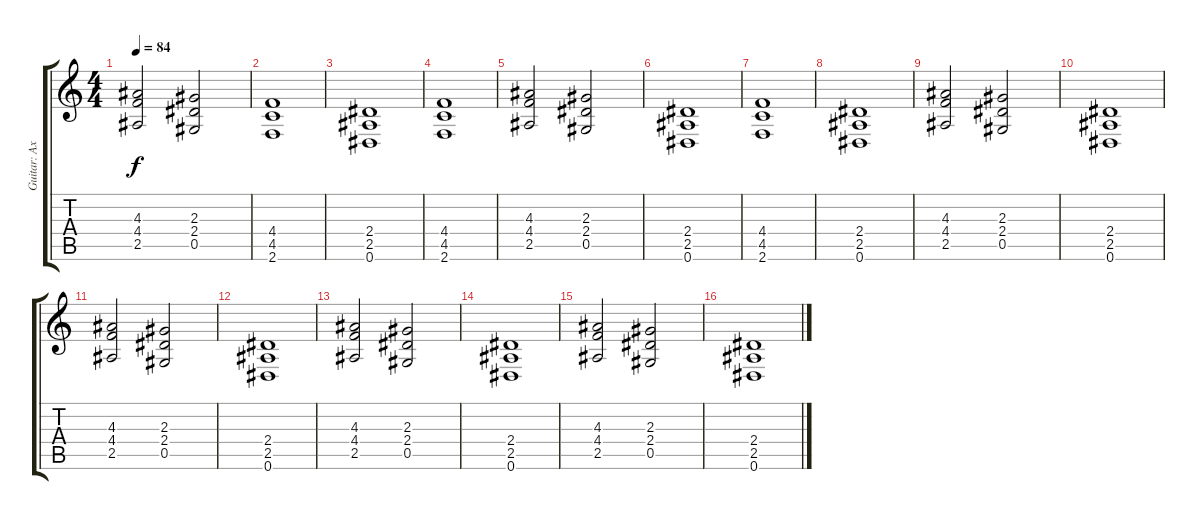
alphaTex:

\track ("Guitar: Axel" "Guitar: Ax") {instrument distortionguitar}
\staff {score tabs}
\tuning (Eb4 Bb3 Gb3 Db3 Ab2 Eb2) {hide}
\ts (4 4)
\tempo 84
\clef g2
\ks c
(4.3 4.4 2.5).2{dy f} (2.3 2.4 0.5).2 |
(4.4 4.5 2.6).1 |
(2.4 2.5 0.6).1 |
(4.4 4.5 2.6).1 |
(4.3 4.4 2.5).2 (2.3 2.4 0.5).2 |
(2.4 2.5 0.6).1 |
(4.4 4.5 2.6).1 |
(2.4 2.5 0.6).1 |
(4.3 4.4 2.5).2 (2.3 2.4 0.5).2 |
(2.4 2.5 0.6).1 |
(4.3 4.4 2.5).2 (2.3 2.4 0.5).2 |
(2.4 2.5 0.6).1 |
(4.3 4.4 2.5).2 (2.3 2.4 0.5).2 |
(2.4 2.5 0.6).1 |
(4.3 4.4 2.5).2 (2.3 2.4 0.5).2 |
(2.4 2.5 0.6).1
